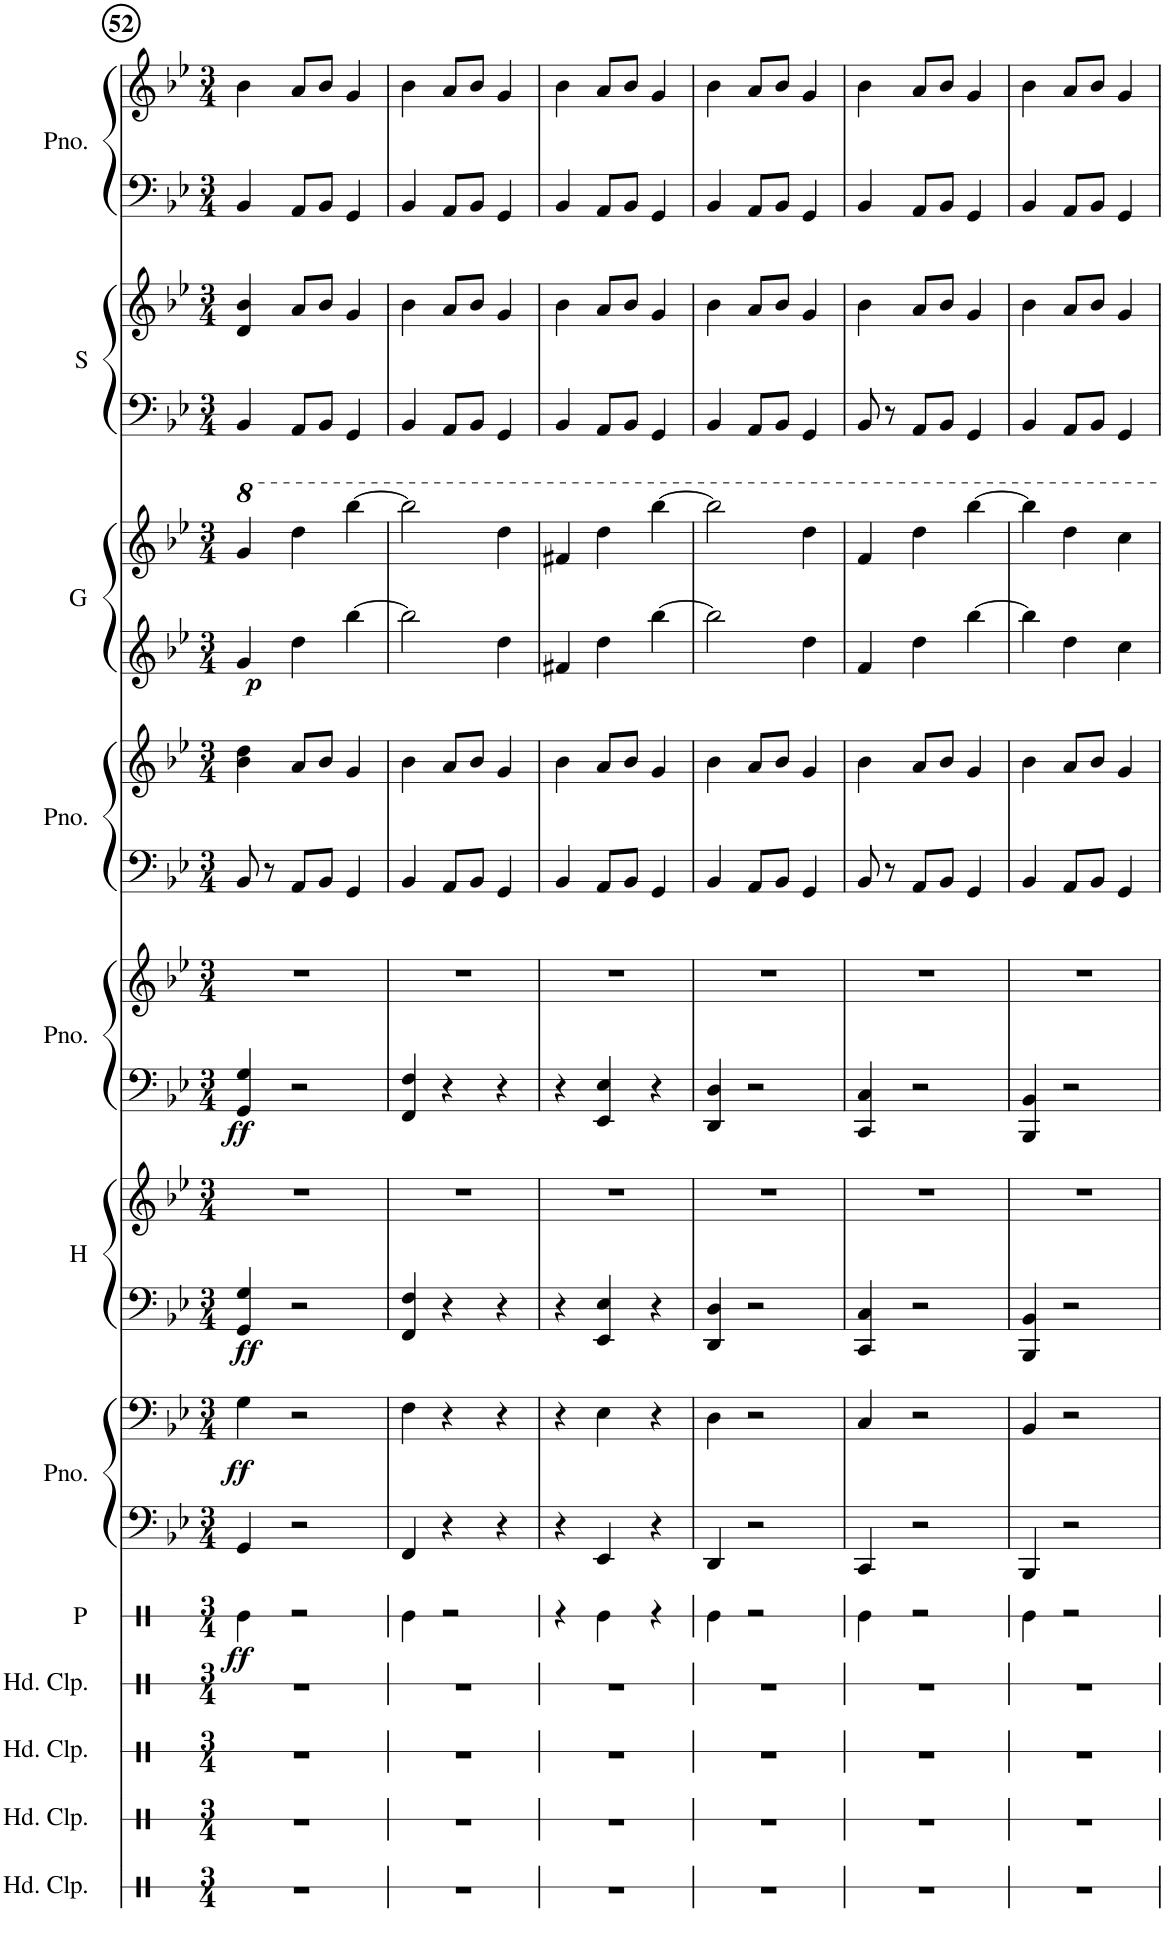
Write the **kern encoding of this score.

**kern	**kern	**kern	**kern	**kern	**dynam	**kern	**kern	**dynam	**kern	**kern	**dynam	**kern	**kern	**dynam	**kern	**kern	**kern	**kern	**dynam	**kern	**kern	**kern	**kern
*part12	*part11	*part10	*part9	*part8	*part8	*part7	*part7	*part7	*part6	*part6	*part6	*part5	*part5	*part5	*part4	*part4	*part3	*part3	*part3	*part2	*part2	*part1	*part1
*staff19	*staff18	*staff17	*staff16	*staff15	*staff15	*staff14	*staff13	*staff13/14	*staff12	*staff11	*staff11/12	*staff10	*staff9	*staff9/10	*staff8	*staff7	*staff6	*staff5	*staff5/6	*staff4	*staff3	*staff2	*staff1
*I"Hand Clap	*I"Hand Clap	*I"Hand Clap	*I"Hand Clap	*I"Panda	*	*I"Piano	*	*	*I"Makeup Cake	*	*	*I"Piano	*	*	*I"Piano	*	*I"Dumb One	*	*	*I"SANTA!	*	*I"Piano	*
*I'Hd. Clp.	*I'Hd. Clp.	*I'Hd. Clp.	*I'Hd. Clp.	*I'P	*	*I'Pno.	*	*	*	*	*	*I'Pno.	*	*	*I'Pno.	*	*	*	*	*I'S	*	*I'Pno.	*
!!LO:PB:g=z
*clefX	*clefX	*clefX	*clefX	*clefX	*	*clefF4	*clefF4	*	*clefF4	*clefG2	*	*clefF4	*clefG2	*	*clefF4	*clefG2	*clefG2	*clefG2	*	*clefF4	*clefG2	*clefF4	*clefG2
*k[]	*k[]	*k[]	*k[]	*k[]	*	*k[b-e-]	*k[b-e-]	*	*k[b-e-]	*k[b-e-]	*	*k[b-e-]	*k[b-e-]	*	*k[b-e-]	*k[b-e-]	*k[b-e-]	*k[b-e-]	*	*k[b-e-]	*k[b-e-]	*k[b-e-]	*k[b-e-]
*M3/4	*M3/4	*M3/4	*M3/4	*M3/4	*	*M3/4	*M3/4	*	*M3/4	*M3/4	*	*M3/4	*M3/4	*	*M3/4	*M3/4	*M3/4	*M3/4	*	*M3/4	*M3/4	*M3/4	*M3/4
=52	=52	=52	=52	=52	=52	=52	=52	=52	=52	=52	=52	=52	=52	=52	=52	=52	=52	=52	=52	=52	=52	=52	=52
!	!	!	!	!	!LO:DY:b	!	!	!LO:DY:b	!	!	!LO:DY:b=2	!	!	!LO:DY:b=2	!	!	!	!	!LO:DY:b=2	!	!	!	!
2.r	2.r	2.r	2.r	4Re\	ff	4GG/	4G\	ff	4GG/ 4G/	2.r	ff	4GG/ 4G/	2.r	ff	8BB-/	4b-\ 4dd\	4g/	4gg/	p	4BB-/	4d/ 4b-/	4BB-/	4b-\
.	.	.	.	.	.	.	.	.	.	.	.	.	.	.	8r	.	.	.	.	.	.	.	.
.	.	.	.	2r	.	2r	2r	.	2r	.	.	2r	.	.	8AA/L	8a/L	4dd\	4ddd\	.	8AA/L	8a/L	8AA/L	8a/L
.	.	.	.	.	.	.	.	.	.	.	.	.	.	.	8BB-/J	8b-/J	.	.	.	8BB-/J	8b-/J	8BB-/J	8b-/J
.	.	.	.	.	.	.	.	.	.	.	.	.	.	.	4GG/	4g/	[4bb-\	[4bbb-\	.	4GG/	4g/	4GG/	4g/
=53	=53	=53	=53	=53	=53	=53	=53	=53	=53	=53	=53	=53	=53	=53	=53	=53	=53	=53	=53	=53	=53	=53	=53
2.r	2.r	2.r	2.r	4Re\	.	4FF/	4F\	.	4FF/ 4F/	2.r	.	4FF/ 4F/	2.r	.	4BB-/	4b-\	2bb-\]	2bbb-\]	.	4BB-/	4b-\	4BB-/	4b-\
.	.	.	.	2r	.	4r	4r	.	4r	.	.	4r	.	.	8AA/L	8a/L	.	.	.	8AA/L	8a/L	8AA/L	8a/L
.	.	.	.	.	.	.	.	.	.	.	.	.	.	.	8BB-/J	8b-/J	.	.	.	8BB-/J	8b-/J	8BB-/J	8b-/J
.	.	.	.	.	.	4r	4r	.	4r	.	.	4r	.	.	4GG/	4g/	4dd\	4ddd\	.	4GG/	4g/	4GG/	4g/
=54	=54	=54	=54	=54	=54	=54	=54	=54	=54	=54	=54	=54	=54	=54	=54	=54	=54	=54	=54	=54	=54	=54	=54
2.r	2.r	2.r	2.r	4r	.	4r	4r	.	4r	2.r	.	4r	2.r	.	4BB-/	4b-\	4f#X/	4ff#X/	.	4BB-/	4b-\	4BB-/	4b-\
.	.	.	.	4Re\	.	4EE-/	4E-\	.	4EE-/ 4E-/	.	.	4EE-/ 4E-/	.	.	8AA/L	8a/L	4dd\	4ddd\	.	8AA/L	8a/L	8AA/L	8a/L
.	.	.	.	.	.	.	.	.	.	.	.	.	.	.	8BB-/J	8b-/J	.	.	.	8BB-/J	8b-/J	8BB-/J	8b-/J
.	.	.	.	4r	.	4r	4r	.	4r	.	.	4r	.	.	4GG/	4g/	[4bb-\	[4bbb-\	.	4GG/	4g/	4GG/	4g/
=55	=55	=55	=55	=55	=55	=55	=55	=55	=55	=55	=55	=55	=55	=55	=55	=55	=55	=55	=55	=55	=55	=55	=55
2.r	2.r	2.r	2.r	4Re\	.	4DD/	4D\	.	4DD/ 4D/	2.r	.	4DD/ 4D/	2.r	.	4BB-/	4b-\	2bb-\]	2bbb-\]	.	4BB-/	4b-\	4BB-/	4b-\
.	.	.	.	2r	.	2r	2r	.	2r	.	.	2r	.	.	8AA/L	8a/L	.	.	.	8AA/L	8a/L	8AA/L	8a/L
.	.	.	.	.	.	.	.	.	.	.	.	.	.	.	8BB-/J	8b-/J	.	.	.	8BB-/J	8b-/J	8BB-/J	8b-/J
.	.	.	.	.	.	.	.	.	.	.	.	.	.	.	4GG/	4g/	4dd\	4ddd\	.	4GG/	4g/	4GG/	4g/
=56	=56	=56	=56	=56	=56	=56	=56	=56	=56	=56	=56	=56	=56	=56	=56	=56	=56	=56	=56	=56	=56	=56	=56
2.r	2.r	2.r	2.r	4Re\	.	4CC/	4C/	.	4CC/ 4C/	2.r	.	4CC/ 4C/	2.r	.	8BB-/	4b-\	4f/	4ff/	.	8BB-/	4b-\	4BB-/	4b-\
.	.	.	.	.	.	.	.	.	.	.	.	.	.	.	8r	.	.	.	.	8r	.	.	.
.	.	.	.	2r	.	2r	2r	.	2r	.	.	2r	.	.	8AA/L	8a/L	4dd\	4ddd\	.	8AA/L	8a/L	8AA/L	8a/L
.	.	.	.	.	.	.	.	.	.	.	.	.	.	.	8BB-/J	8b-/J	.	.	.	8BB-/J	8b-/J	8BB-/J	8b-/J
.	.	.	.	.	.	.	.	.	.	.	.	.	.	.	4GG/	4g/	[4bb-\	[4bbb-\	.	4GG/	4g/	4GG/	4g/
=57	=57	=57	=57	=57	=57	=57	=57	=57	=57	=57	=57	=57	=57	=57	=57	=57	=57	=57	=57	=57	=57	=57	=57
2.r	2.r	2.r	2.r	4Re\	.	4BBB-/	4BB-/	.	4BBB-/ 4BB-/	2.r	.	4BBB-/ 4BB-/	2.r	.	4BB-/	4b-\	4bb-\]	4bbb-\]	.	4BB-/	4b-\	4BB-/	4b-\
.	.	.	.	2r	.	2r	2r	.	2r	.	.	2r	.	.	8AA/L	8a/L	4dd\	4ddd\	.	8AA/L	8a/L	8AA/L	8a/L
.	.	.	.	.	.	.	.	.	.	.	.	.	.	.	8BB-/J	8b-/J	.	.	.	8BB-/J	8b-/J	8BB-/J	8b-/J
.	.	.	.	.	.	.	.	.	.	.	.	.	.	.	4GG/	4g/	4cc\	4ccc\	.	4GG/	4g/	4GG/	4g/
=	=	=	=	=	=	=	=	=	=	=	=	=	=	=	=	=	=	=	=	=	=	=	=
*-	*-	*-	*-	*-	*-	*-	*-	*-	*-	*-	*-	*-	*-	*-	*-	*-	*-	*-	*-	*-	*-	*-	*-
